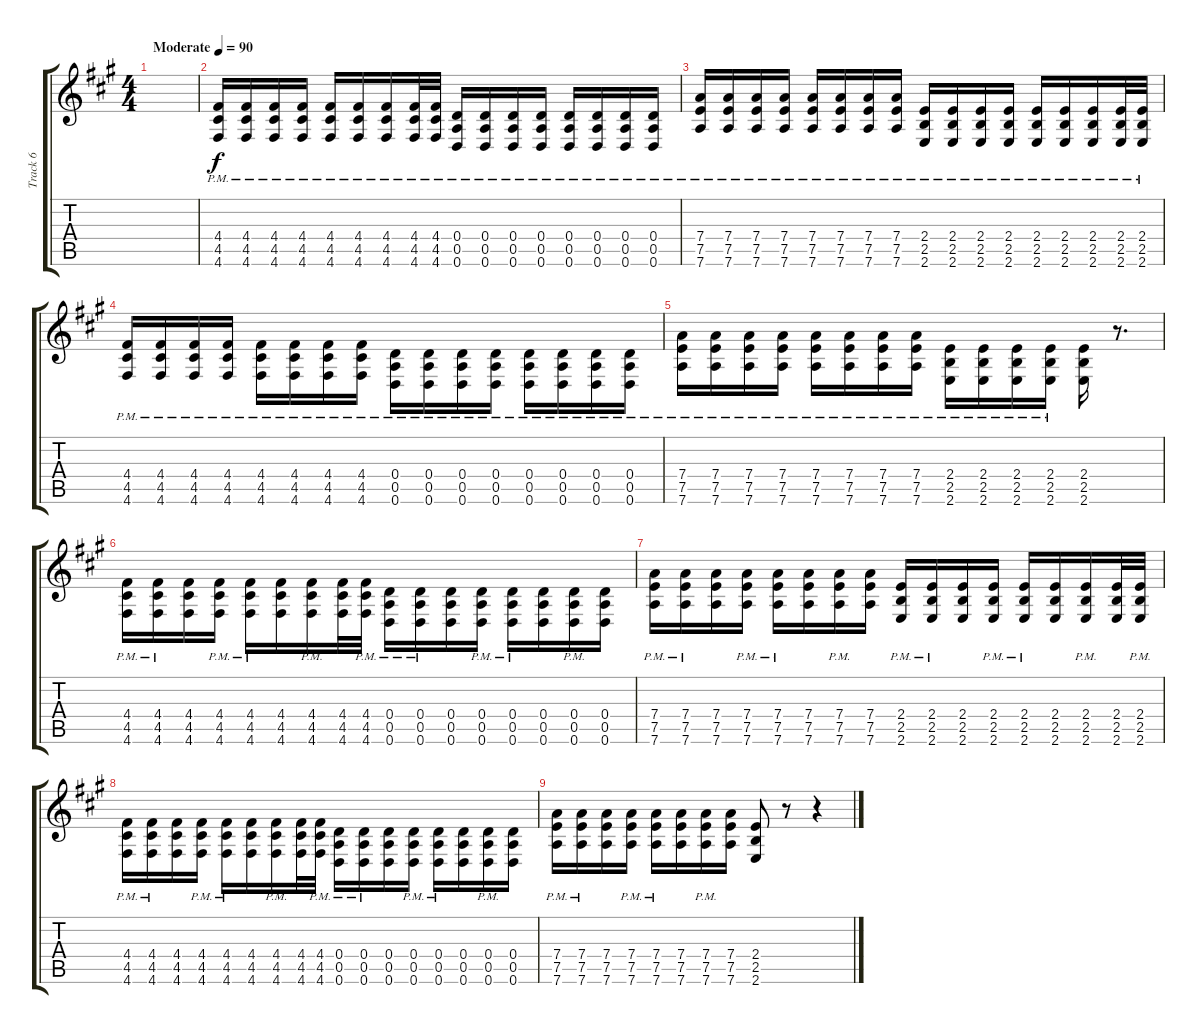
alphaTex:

\track ("Track 6" "Track 6") {instrument overdrivenguitar}
\staff {score tabs}
\tuning (E4 B3 G3 D3 A2 D2) {hide}
\ts (4 4)
\tempo (90 "Moderate")
\clef g2
\ks a
|
(4.4{pm} 4.5{pm} 4.6{pm}).16 (4.4{pm} 4.5{pm} 4.6{pm}).16 (4.4{pm} 4.5{pm} 4.6{pm}).16 (4.4{pm} 4.5{pm} 4.6{pm}).16 (4.4{pm} 4.5{pm} 4.6{pm}).16 (4.4{pm} 4.5{pm} 4.6{pm}).16 (4.4{pm} 4.5{pm} 4.6{pm}).16 (4.4{pm} 4.5{pm} 4.6{pm}).32 (4.4{pm} 4.5{pm} 4.6{pm}).32 (0.4{pm} 0.5{pm} 0.6{pm}).16 (0.4{pm} 0.5{pm} 0.6{pm}).16 (0.4{pm} 0.5{pm} 0.6{pm}).16 (0.4{pm} 0.5{pm} 0.6{pm}).16 (0.4{pm} 0.5{pm} 0.6{pm}).16 (0.4{pm} 0.5{pm} 0.6{pm}).16 (0.4{pm} 0.5{pm} 0.6{pm}).16 (0.4{pm} 0.5{pm} 0.6{pm}).16 |
(7.4{pm} 7.5{pm} 7.6{pm}).16 (7.4{pm} 7.5{pm} 7.6{pm}).16 (7.4{pm} 7.5{pm} 7.6{pm}).16 (7.4{pm} 7.5{pm} 7.6{pm}).16 (7.4{pm} 7.5{pm} 7.6{pm}).16 (7.4{pm} 7.5{pm} 7.6{pm}).16 (7.4{pm} 7.5{pm} 7.6{pm}).16 (7.4{pm} 7.5{pm} 7.6{pm}).16 (2.4{pm} 2.5{pm} 2.6{pm}).16 (2.4{pm} 2.5{pm} 2.6{pm}).16 (2.4{pm} 2.5{pm} 2.6{pm}).16 (2.4{pm} 2.5{pm} 2.6{pm}).16 (2.4{pm} 2.5{pm} 2.6{pm}).16 (2.4{pm} 2.5{pm} 2.6{pm}).16 (2.4{pm} 2.5{pm} 2.6{pm}).16 (2.4{pm} 2.5{pm} 2.6{pm}).32 (2.4{pm} 2.5{pm} 2.6{pm}).32 |
(4.4{pm} 4.5{pm} 4.6{pm}).16 (4.4{pm} 4.5{pm} 4.6{pm}).16 (4.4{pm} 4.5{pm} 4.6{pm}).16 (4.4{pm} 4.5{pm} 4.6{pm}).16 (4.4{pm} 4.5{pm} 4.6{pm}).16{beam Down} (4.4{pm} 4.5{pm} 4.6{pm}).16{beam Down} (4.4{pm} 4.5{pm} 4.6{pm}).16{beam Down} (4.4{pm} 4.5{pm} 4.6{pm}).16{beam Down} (0.4{pm} 0.5{pm} 0.6{pm}).16{beam Down} (0.4{pm} 0.5{pm} 0.6{pm}).16{beam Down} (0.4{pm} 0.5{pm} 0.6{pm}).16{beam Down} (0.4{pm} 0.5{pm} 0.6{pm}).16{beam Down} (0.4{pm} 0.5{pm} 0.6{pm}).16{beam Down} (0.4{pm} 0.5{pm} 0.6{pm}).16{beam Down} (0.4{pm} 0.5{pm} 0.6{pm}).16{beam Down} (0.4{pm} 0.5{pm} 0.6{pm}).16{beam Down} |
(7.4{pm} 7.5{pm} 7.6{pm}).16{beam Down} (7.4{pm} 7.5{pm} 7.6{pm}).16{beam Down} (7.4{pm} 7.5{pm} 7.6{pm}).16{beam Down} (7.4{pm} 7.5{pm} 7.6{pm}).16{beam Down} (7.4{pm} 7.5{pm} 7.6{pm}).16{beam Down} (7.4{pm} 7.5{pm} 7.6{pm}).16{beam Down} (7.4{pm} 7.5{pm} 7.6{pm}).16{beam Down} (7.4{pm} 7.5{pm} 7.6{pm}).16{beam Down} (2.4{pm} 2.5{pm} 2.6{pm}).16{beam Down} (2.4{pm} 2.5{pm} 2.6{pm}).16{beam Down} (2.4{pm} 2.5{pm} 2.6{pm}).16{beam Down} (2.4{pm} 2.5{pm} 2.6{pm}).16{beam Down} (2.4 2.5 2.6).16{beam Down} r.8{d} |
(4.4{pm} 4.5{pm} 4.6{pm}).16{beam Down} (4.4{pm} 4.5{pm} 4.6{pm}).16{beam Down} (4.4 4.5 4.6).16{beam Down} (4.4{pm} 4.5{pm} 4.6{pm}).16{beam Down} (4.4{pm} 4.5{pm} 4.6{pm}).16{beam Down} (4.4 4.5 4.6).16{beam Down} (4.4{pm} 4.5{pm} 4.6{pm}).16{beam Down} (4.4 4.5 4.6).32{beam Down} (4.4{pm} 4.5{pm} 4.6{pm}).32{beam Down} (0.4{pm} 0.5{pm} 0.6{pm}).16{beam Down} (0.4{pm} 0.5{pm} 0.6{pm}).16{beam Down} (0.4 0.5 0.6).16{beam Down} (0.4{pm} 0.5{pm} 0.6{pm}).16{beam Down} (0.4{pm} 0.5{pm} 0.6{pm}).16{beam Down} (0.4 0.5 0.6).16{beam Down} (0.4{pm} 0.5{pm} 0.6{pm}).16{beam Down} (0.4 0.5 0.6).16{beam Down} |
(7.4{pm} 7.5{pm} 7.6{pm}).16{beam Down} (7.4{pm} 7.5{pm} 7.6{pm}).16{beam Down} (7.4 7.5 7.6).16{beam Down} (7.4{pm} 7.5{pm} 7.6{pm}).16{beam Down} (7.4{pm} 7.5{pm} 7.6{pm}).16{beam Down} (7.4 7.5 7.6).16{beam Down} (7.4{pm} 7.5{pm} 7.6{pm}).16{beam Down} (7.4 7.5 7.6).16{beam Down} (2.4{pm} 2.5{pm} 2.6{pm}).16 (2.4{pm} 2.5{pm} 2.6{pm}).16 (2.4 2.5 2.6).16 (2.4{pm} 2.5{pm} 2.6{pm}).16 (2.4{pm} 2.5{pm} 2.6{pm}).16 (2.4 2.5 2.6).16 (2.4{pm} 2.5{pm} 2.6{pm}).16 (2.4 2.5 2.6).32 (2.4{pm} 2.5{pm} 2.6{pm}).32 |
(4.4{pm} 4.5{pm} 4.6{pm}).16{beam Down} (4.4{pm} 4.5{pm} 4.6{pm}).16{beam Down} (4.4 4.5 4.6).16{beam Down} (4.4{pm} 4.5{pm} 4.6{pm}).16{beam Down} (4.4{pm} 4.5{pm} 4.6{pm}).16{beam Down} (4.4 4.5 4.6).16{beam Down} (4.4{pm} 4.5{pm} 4.6{pm}).16{beam Down} (4.4 4.5 4.6).32{beam Down} (4.4{pm} 4.5{pm} 4.6{pm}).32{beam Down} (0.4{pm} 0.5{pm} 0.6{pm}).16{beam Down} (0.4{pm} 0.5{pm} 0.6{pm}).16{beam Down} (0.4 0.5 0.6).16{beam Down} (0.4{pm} 0.5{pm} 0.6{pm}).16{beam Down} (0.4{pm} 0.5{pm} 0.6{pm}).16{beam Down} (0.4 0.5 0.6).16{beam Down} (0.4{pm} 0.5{pm} 0.6{pm}).16{beam Down} (0.4 0.5 0.6).16{beam Down} |
(7.4{pm} 7.5{pm} 7.6{pm}).16{beam Down} (7.4{pm} 7.5{pm} 7.6{pm}).16{beam Down} (7.4 7.5 7.6).16{beam Down} (7.4{pm} 7.5{pm} 7.6{pm}).16{beam Down} (7.4{pm} 7.5{pm} 7.6{pm}).16{beam Down} (7.4 7.5 7.6).16{beam Down} (7.4{pm} 7.5{pm} 7.6{pm}).16{beam Down} (7.4 7.5 7.6).16{beam Down} (2.4 2.5 2.6).8 r.8 r.4
